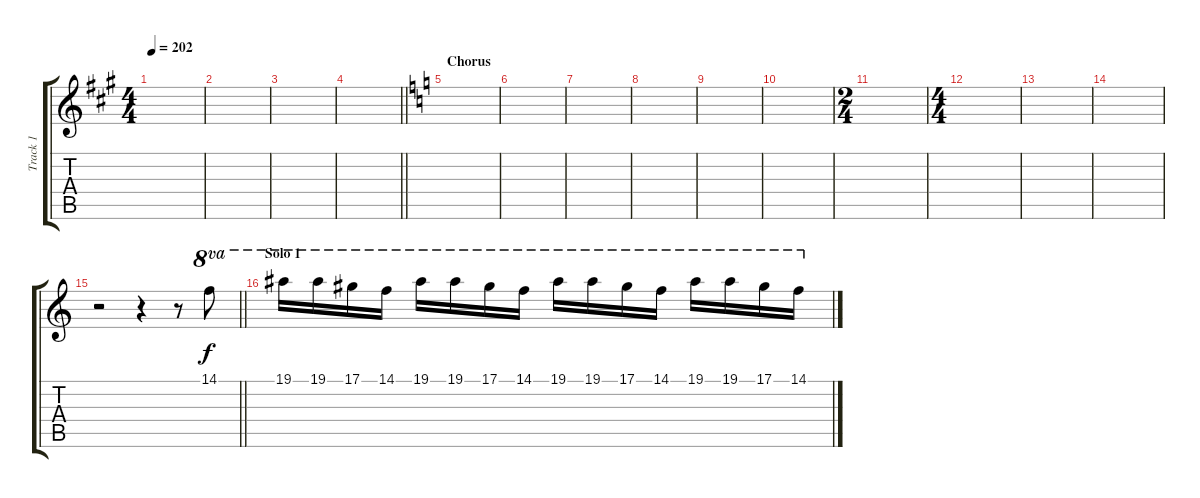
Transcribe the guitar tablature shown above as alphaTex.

\track ("Track 1" "Track 1") {instrument distortionguitar}
\staff {score tabs}
\tuning (Eb4 Bb3 Gb3 Db3 Ab2 Eb2) {hide}
\ts (4 4)
\tempo 202
\clef g2
\ks a
|
|
|
\barLineRight lightlight
|
\section ("" "Chorus")
\ks c
|
|
|
|
|
|
\ts (2 4)
|
\ts (4 4)
|
|
|
\barLineRight lightlight
r.2 r.4 r.8 14.1.8{ot 8va} |
\section ("" "Solo 1")
19.1.16{ot 8va} 19.1.16{ot 8va} 17.1.16{ot 8va} 14.1.16{ot 8va} 19.1.16{ot 8va} 19.1.16{ot 8va} 17.1.16{ot 8va} 14.1.16{ot 8va} 19.1.16{ot 8va} 19.1.16{ot 8va} 17.1.16{ot 8va} 14.1.16{ot 8va} 19.1.16{ot 8va} 19.1.16{ot 8va} 17.1.16{ot 8va} 14.1.16{ot 8va}
